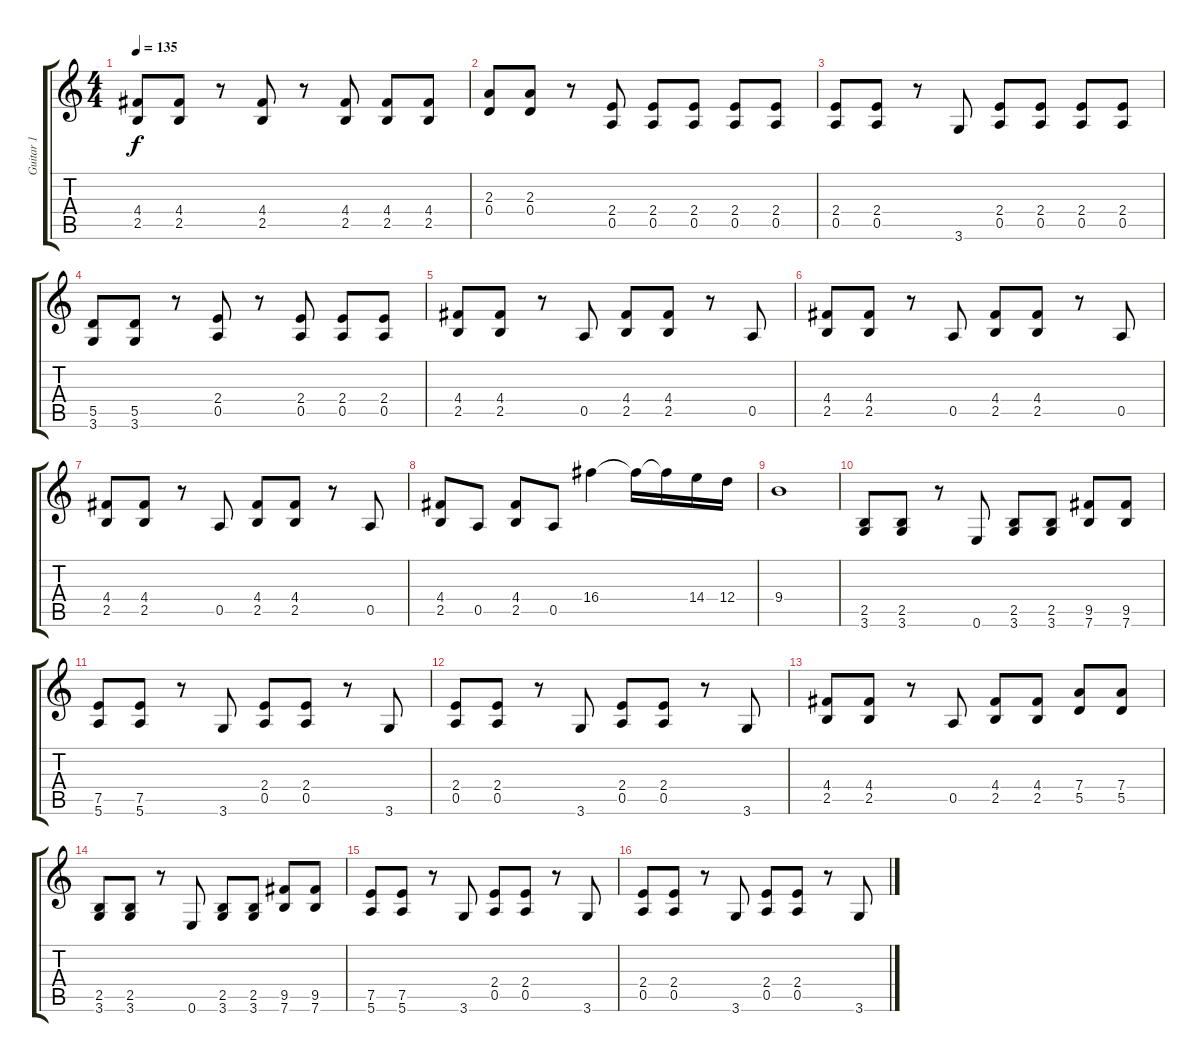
\track ("Guitar 1" "Guitar 1") {instrument overdrivenguitar}
\staff {score tabs}
\tuning (E4 B3 G3 D3 A2 E2) {hide}
\ts (4 4)
\tempo 135
\clef g2
\ks c
(4.4 2.5).8{dy f} (4.4 2.5).8 r.8 (4.4 2.5).8 r.8 (4.4 2.5).8 (4.4 2.5).8 (4.4 2.5).8 |
(2.3 0.4).8 (2.3 0.4).8 r.8 (2.4 0.5).8 (2.4 0.5).8 (2.4 0.5).8 (2.4 0.5).8 (2.4 0.5).8 |
(2.4 0.5).8 (2.4 0.5).8 r.8 3.6.8 (2.4 0.5).8 (2.4 0.5).8 (2.4 0.5).8 (2.4 0.5).8 |
(5.5 3.6).8 (5.5 3.6).8 r.8 (2.4 0.5).8 r.8 (2.4 0.5).8 (2.4 0.5).8 (2.4 0.5).8 |
(4.4 2.5).8 (4.4 2.5).8 r.8 0.5.8 (4.4 2.5).8 (4.4 2.5).8 r.8 0.5.8 |
(4.4 2.5).8 (4.4 2.5).8 r.8 0.5.8 (4.4 2.5).8 (4.4 2.5).8 r.8 0.5.8 |
(4.4 2.5).8 (4.4 2.5).8 r.8 0.5.8 (4.4 2.5).8 (4.4 2.5).8 r.8 0.5.8 |
(4.4 2.5).8 0.5.8 (4.4 2.5).8 0.5.8 16.4.4 16.4{t}.16 16.4{t}.16 14.4.16 12.4.16 |
9.4.1 |
(2.5 3.6).8 (2.5 3.6).8 r.8 0.6.8 (2.5 3.6).8 (2.5 3.6).8 (9.5 7.6).8 (9.5 7.6).8 |
(7.5 5.6).8 (7.5 5.6).8 r.8 3.6.8 (2.4 0.5).8 (2.4 0.5).8 r.8 3.6.8 |
(2.4 0.5).8 (2.4 0.5).8 r.8 3.6.8 (2.4 0.5).8 (2.4 0.5).8 r.8 3.6.8 |
(4.4 2.5).8 (4.4 2.5).8 r.8 0.5.8 (4.4 2.5).8 (4.4 2.5).8 (7.4 5.5).8 (7.4 5.5).8 |
(2.5 3.6).8 (2.5 3.6).8 r.8 0.6.8 (2.5 3.6).8 (2.5 3.6).8 (9.5 7.6).8 (9.5 7.6).8 |
(7.5 5.6).8 (7.5 5.6).8 r.8 3.6.8 (2.4 0.5).8 (2.4 0.5).8 r.8 3.6.8 |
(2.4 0.5).8 (2.4 0.5).8 r.8 3.6.8 (2.4 0.5).8 (2.4 0.5).8 r.8 3.6.8
